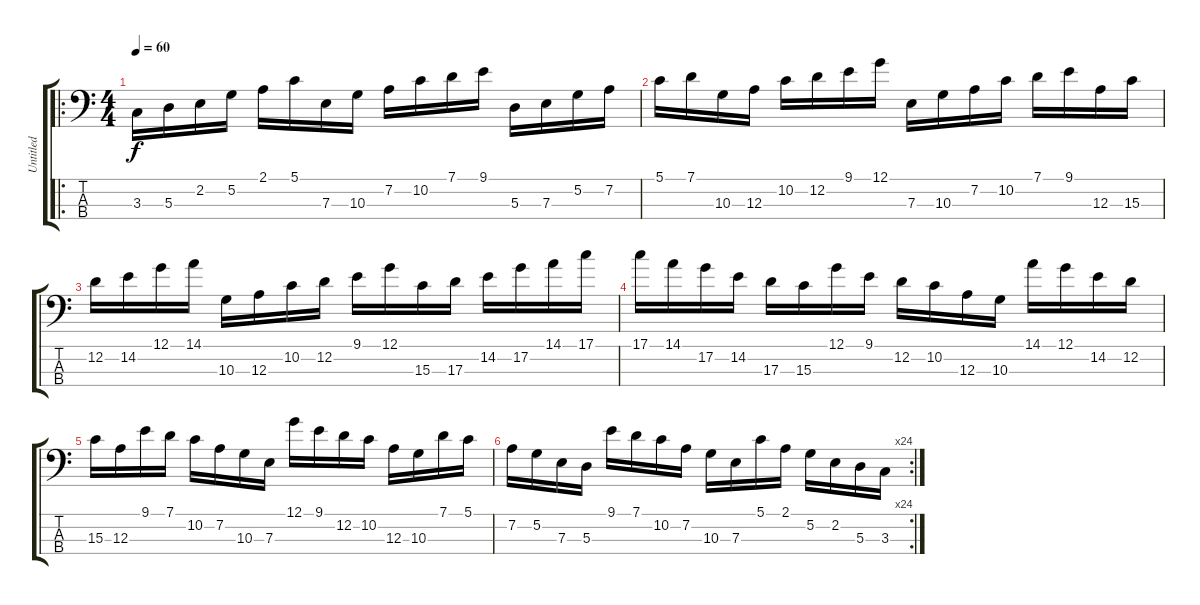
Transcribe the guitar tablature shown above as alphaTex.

\track ("Untitled" "Untitled") {instrument electricbassfinger}
\staff {score tabs}
\tuning (G2 D2 A1 E1) {hide}
\ro
\ts (4 4)
\tempo 60
\clef f4
\ks c
3.3.16{dy f instrument electricbassfinger} 5.3.16 2.2.16 5.2.16 2.1.16 5.1.16 7.3.16 10.3.16 7.2.16 10.2.16 7.1.16 9.1.16 5.3.16 7.3.16 5.2.16 7.2.16 |
5.1.16 7.1.16 10.3.16 12.3.16 10.2.16 12.2.16 9.1.16 12.1.16 7.3.16 10.3.16 7.2.16 10.2.16 7.1.16 9.1.16 12.3.16 15.3.16 |
12.2.16 14.2.16 12.1.16 14.1.16 10.3.16 12.3.16 10.2.16 12.2.16 9.1.16 12.1.16 15.3.16 17.3.16 14.2.16 17.2.16 14.1.16 17.1.16 |
17.1.16 14.1.16 17.2.16 14.2.16 17.3.16 15.3.16 12.1.16 9.1.16 12.2.16 10.2.16 12.3.16 10.3.16 14.1.16 12.1.16 14.2.16 12.2.16 |
15.3.16 12.3.16 9.1.16 7.1.16 10.2.16 7.2.16 10.3.16 7.3.16 12.1.16 9.1.16 12.2.16 10.2.16 12.3.16 10.3.16 7.1.16 5.1.16 |
\rc 24
7.2.16 5.2.16 7.3.16 5.3.16 9.1.16 7.1.16 10.2.16 7.2.16 10.3.16 7.3.16 5.1.16 2.1.16 5.2.16 2.2.16 5.3.16 3.3.16
